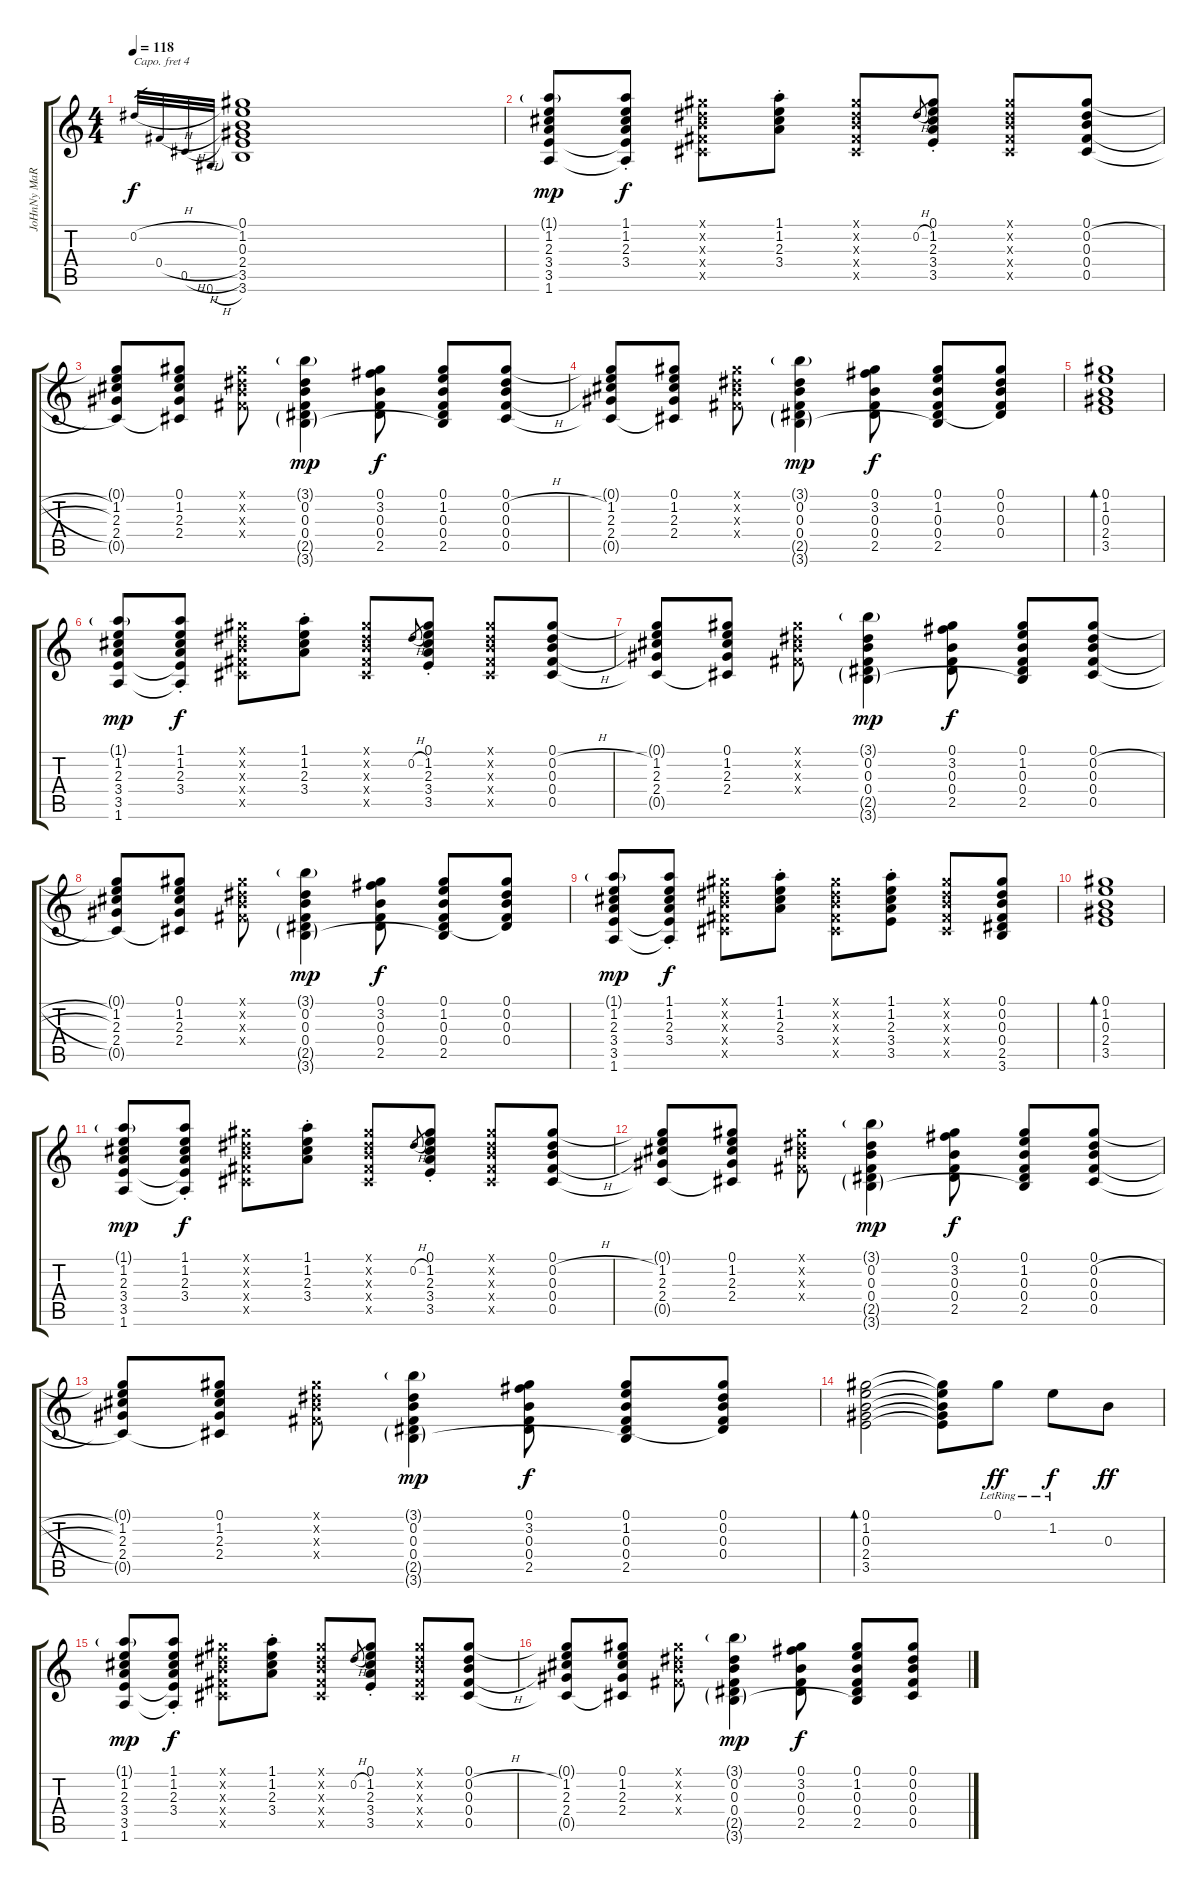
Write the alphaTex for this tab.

\track ("JoHnNy MaRR" "JoHnNy MaR") {instrument acousticguitarsteel}
\staff {score tabs}
\capo 4
\tuning (E4 B3 G3 D3 A2 E2) {hide}
\ts (4 4)
\tempo 118
\clef g2
\ks c
0.2{h}.32{gr dy f instrument acousticguitarsteel} 0.4{h}.32{gr} 0.5{h}.32{gr} 0.6{h}.32{gr} (0.1 1.2 0.3 2.4 3.5 3.6).1 |
(1.1{g} 1.2 2.3 3.4 3.5 1.6).8{dy mp} (1.1{st} 1.2 2.3 3.4 3.5{t} 1.6{t}).8{dy f} (0.1{x} 0.2{x} 0.3{x} 0.4{x} 0.5{x}).8 (1.1{st} 1.2 2.3 3.4).8 (0.1{x} 0.2{x} 0.3{x} 0.4{x} 0.5{x}).8 0.2{h}.8{gr} (0.1{st} 1.2 2.3 3.4 3.5).8 (0.1{x} 0.2{x} 0.3{x} 0.4{x} 0.5{x}).8 (0.1 0.2{h} 0.3{h} 0.4{h} 0.5).8 |
(0.1{t} 1.2 2.3 2.4 0.5{t}).8 (0.1 1.2 2.3 2.4 0.5{t}).8 (0.1{x} 0.2{x} 0.3{x} 0.4{x}).8 (3.1{g} 0.2 0.3 0.4 2.5{g} 3.6{g}).4{dy mp} (0.1 3.2 0.3 0.4 2.5).8{dy f} (0.1 1.2 0.3 0.4 2.5 3.6{t}).8 (0.1 0.2{h} 0.3{h} 0.4{h} 0.5).8 |
(0.1{t} 1.2 2.3 2.4 0.5{t}).8 (0.1 1.2 2.3 2.4 0.5{t}).8 (0.1{x} 0.2{x} 0.3{x} 0.4{x}).8 (3.1{g} 0.2 0.3 0.4 2.5{g} 3.6{g}).4{dy mp} (0.1 3.2 0.3 0.4 2.5).8{dy f} (0.1 1.2 0.3 0.4 2.5 3.6{t}).8 (0.1 0.2 0.3 0.4 2.5{t}).8 |
(0.1 1.2 0.3 2.4 3.5).1{bd 60} |
(1.1{g} 1.2 2.3 3.4 3.5 1.6).8{dy mp} (1.1{st} 1.2 2.3 3.4 3.5{t} 1.6{t}).8{dy f} (0.1{x} 0.2{x} 0.3{x} 0.4{x} 0.5{x}).8 (1.1{st} 1.2 2.3 3.4).8 (0.1{x} 0.2{x} 0.3{x} 0.4{x} 0.5{x}).8 0.2{h}.8{gr} (0.1{st} 1.2 2.3 3.4 3.5).8 (0.1{x} 0.2{x} 0.3{x} 0.4{x} 0.5{x}).8 (0.1 0.2{h} 0.3{h} 0.4{h} 0.5).8 |
(0.1{t} 1.2 2.3 2.4 0.5{t}).8 (0.1 1.2 2.3 2.4 0.5{t}).8 (0.1{x} 0.2{x} 0.3{x} 0.4{x}).8 (3.1{g} 0.2 0.3 0.4 2.5{g} 3.6{g}).4{dy mp} (0.1 3.2 0.3 0.4 2.5).8{dy f} (0.1 1.2 0.3 0.4 2.5 3.6{t}).8 (0.1 0.2{h} 0.3{h} 0.4{h} 0.5).8 |
(0.1{t} 1.2 2.3 2.4 0.5{t}).8 (0.1 1.2 2.3 2.4 0.5{t}).8 (0.1{x} 0.2{x} 0.3{x} 0.4{x}).8 (3.1{g} 0.2 0.3 0.4 2.5{g} 3.6{g}).4{dy mp} (0.1 3.2 0.3 0.4 2.5).8{dy f} (0.1 1.2 0.3 0.4 2.5 3.6{t}).8 (0.1 0.2 0.3 0.4 2.5{t}).8 |
(1.1{g} 1.2 2.3 3.4 3.5 1.6).8{dy mp} (1.1{st} 1.2 2.3 3.4 3.5{t} 1.6{t}).8{dy f} (0.1{x} 0.2{x} 0.3{x} 0.4{x} 0.5{x}).8 (1.1{st} 1.2 2.3 3.4).8 (0.1{x} 0.2{x} 0.3{x} 0.4{x} 0.5{x}).8 (1.1{st} 1.2 2.3 3.4 3.5).8 (0.1{x} 0.2{x} 0.3{x} 0.4{x} 0.5{x}).8 (0.1 0.2 0.3 0.4 2.5 3.6).8 |
(0.1 1.2 0.3 2.4 3.5).1{bd 60} |
(1.1{g} 1.2 2.3 3.4 3.5 1.6).8{dy mp} (1.1{st} 1.2 2.3 3.4 3.5{t} 1.6{t}).8{dy f} (0.1{x} 0.2{x} 0.3{x} 0.4{x} 0.5{x}).8 (1.1{st} 1.2 2.3 3.4).8 (0.1{x} 0.2{x} 0.3{x} 0.4{x} 0.5{x}).8 0.2{h}.8{gr} (0.1{st} 1.2 2.3 3.4 3.5).8 (0.1{x} 0.2{x} 0.3{x} 0.4{x} 0.5{x}).8 (0.1 0.2{h} 0.3{h} 0.4{h} 0.5).8 |
(0.1{t} 1.2 2.3 2.4 0.5{t}).8 (0.1 1.2 2.3 2.4 0.5{t}).8 (0.1{x} 0.2{x} 0.3{x} 0.4{x}).8 (3.1{g} 0.2 0.3 0.4 2.5{g} 3.6{g}).4{dy mp} (0.1 3.2 0.3 0.4 2.5).8{dy f} (0.1 1.2 0.3 0.4 2.5 3.6{t}).8 (0.1 0.2{h} 0.3{h} 0.4{h} 0.5).8 |
(0.1{t} 1.2 2.3 2.4 0.5{t}).8 (0.1 1.2 2.3 2.4 0.5{t}).8 (0.1{x} 0.2{x} 0.3{x} 0.4{x}).8 (3.1{g} 0.2 0.3 0.4 2.5{g} 3.6{g}).4{dy mp} (0.1 3.2 0.3 0.4 2.5).8{dy f} (0.1 1.2 0.3 0.4 2.5 3.6{t}).8 (0.1 0.2 0.3 0.4 2.5{t}).8 |
(0.1 1.2 0.3 2.4 3.5).2{bd 60} (0.1{t} 1.2{t} 0.3{t} 2.4{t} 3.5{t}).8 0.1{lr}.8{dy ff} 1.2{lr}.8{dy f} 0.3.8{dy ff} |
(1.1{g} 1.2 2.3 3.4 3.5 1.6).8{dy mp} (1.1{st} 1.2 2.3 3.4 3.5{t} 1.6{t}).8{dy f} (0.1{x} 0.2{x} 0.3{x} 0.4{x} 0.5{x}).8 (1.1{st} 1.2 2.3 3.4).8 (0.1{x} 0.2{x} 0.3{x} 0.4{x} 0.5{x}).8 0.2{h}.8{gr} (0.1{st} 1.2 2.3 3.4 3.5).8 (0.1{x} 0.2{x} 0.3{x} 0.4{x} 0.5{x}).8 (0.1 0.2{h} 0.3{h} 0.4{h} 0.5).8 |
(0.1{t} 1.2 2.3 2.4 0.5{t}).8 (0.1 1.2 2.3 2.4 0.5{t}).8 (0.1{x} 0.2{x} 0.3{x} 0.4{x}).8 (3.1{g} 0.2 0.3 0.4 2.5{g} 3.6{g}).4{dy mp} (0.1 3.2 0.3 0.4 2.5).8{dy f} (0.1 1.2 0.3 0.4 2.5 3.6{t}).8 (0.1 0.2{h} 0.3{h} 0.4{h} 0.5).8
